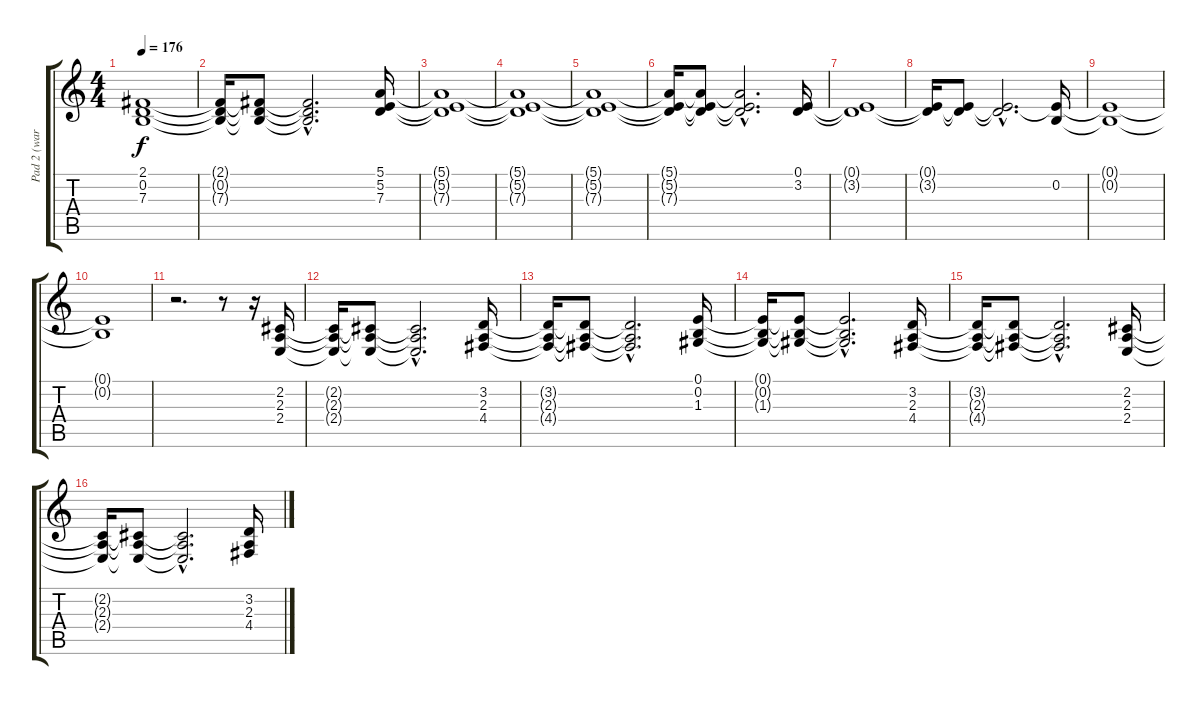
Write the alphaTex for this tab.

\track ("Pad 2 (warm)" "Pad 2 (war") {instrument pad2warm}
\staff {score tabs}
\tuning (E4 B3 G3 D3 A2 E2) {hide}
\ts (4 4)
\tempo 176
\clef g2
\ks c
(2.1{t} 0.2{t} 7.3{t}).1{dy f} |
(2.1{t} 0.2{t} 7.3{t}).16 (2.1{t} 0.2{t} 7.3{t}).8 (2.1{hac t} 0.2{hac t} 7.3{hac t}).2{d} (5.1 5.2 7.3).16 |
(5.1{t} 5.2{t} 7.3{t}).1 |
(5.1{t} 5.2{t} 7.3{t}).1 |
(5.1{t} 5.2{t} 7.3{t}).1 |
(5.1{t} 5.2{t} 7.3{t}).16 (5.1{t} 5.2{t} 7.3{t}).8 (5.1{hac t} 5.2{hac t} 7.3{hac t}).2{d} (0.1 3.2).16 |
(0.1{t} 3.2{t}).1 |
(0.1{t} 3.2{t}).16 (0.1{t} 3.2{t}).8 (0.1{hac t} 3.2{hac t}).2{d} (0.1{t} 0.2).16 |
(0.1{t} 0.2{t}).1 |
(0.1{t} 0.2{t}).1 |
r.2{d} r.8 r.16 (2.2 2.3 2.4).16 |
(2.2{t} 2.3{t} 2.4{t}).16 (2.2{t} 2.3{t} 2.4{t}).8 (2.2{hac t} 2.3{hac t} 2.4{hac t}).2{d} (3.2 2.3 4.4).16 |
(3.2{t} 2.3{t} 4.4{t}).16 (3.2{t} 2.3{t} 4.4{t}).8 (3.2{hac t} 2.3{hac t} 4.4{hac t}).2{d} (0.1 0.2 1.3).16 |
(0.1{t} 0.2{t} 1.3{t}).16 (0.1{t} 0.2{t} 1.3{t}).8 (0.1{hac t} 0.2{hac t} 1.3{hac t}).2{d} (3.2 2.3 4.4).16 |
(3.2{t} 2.3{t} 4.4{t}).16 (3.2{t} 2.3{t} 4.4{t}).8 (3.2{hac t} 2.3{hac t} 4.4{hac t}).2{d} (2.2 2.3 2.4).16 |
(2.2{t} 2.3{t} 2.4{t}).16 (2.2{t} 2.3{t} 2.4{t}).8 (2.2{hac t} 2.3{hac t} 2.4{hac t}).2{d} (3.2 2.3 4.4).16
